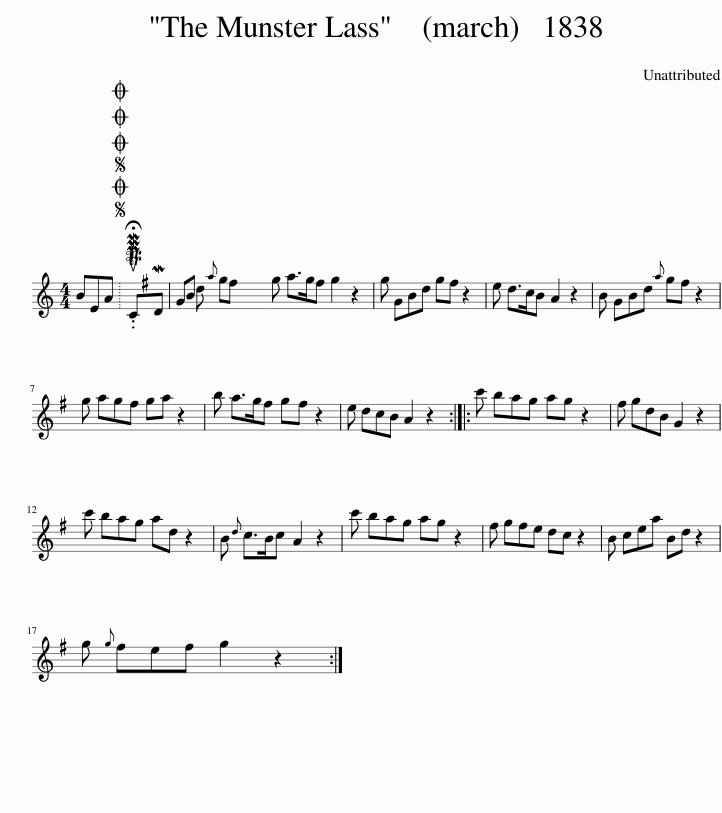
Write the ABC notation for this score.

X:1
L:1/8
M:4/4
I:linebreak $
K:C
V:1 treble
V:1
 BEA |SOSOOO .!fermata!PMTuCMD GB d{a} g^f | g a>g^f g2 z2 | g GBd g^f z2 | e d>cB A2 z2 | %5
 B GBd{a} g^f z2 |$ g ag^f ga z2 | b a>g^f gf z2 | e dcB A2 z2 :: c' bag ag z2 | %10
 ^f gdB G2 z2 |$ c' bag ad z2 | B{d} c>Bc A2 z2 | c' bag ag z2 | ^f gfe dc z2 | %15
 B cea Bd z2 |$ g{g} ^fef g2 z2 :| %17
